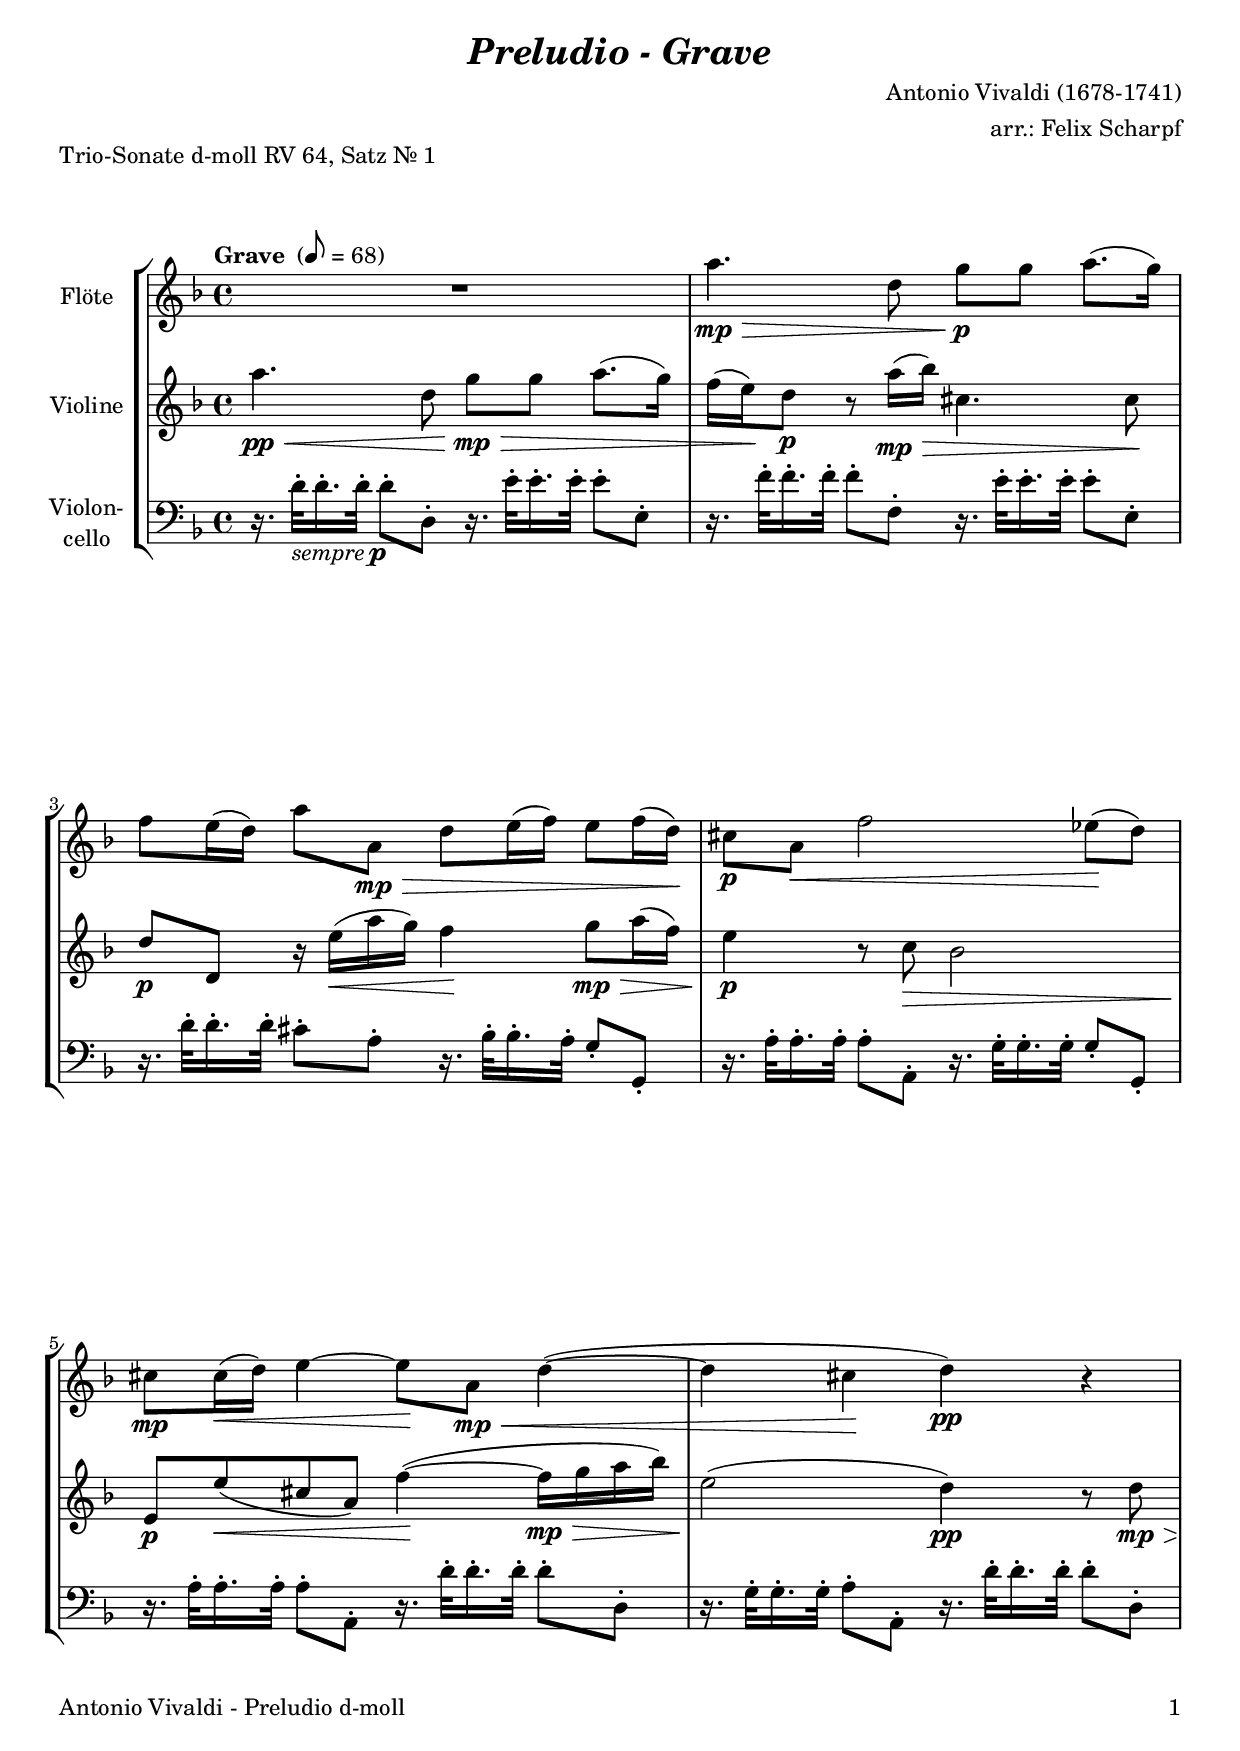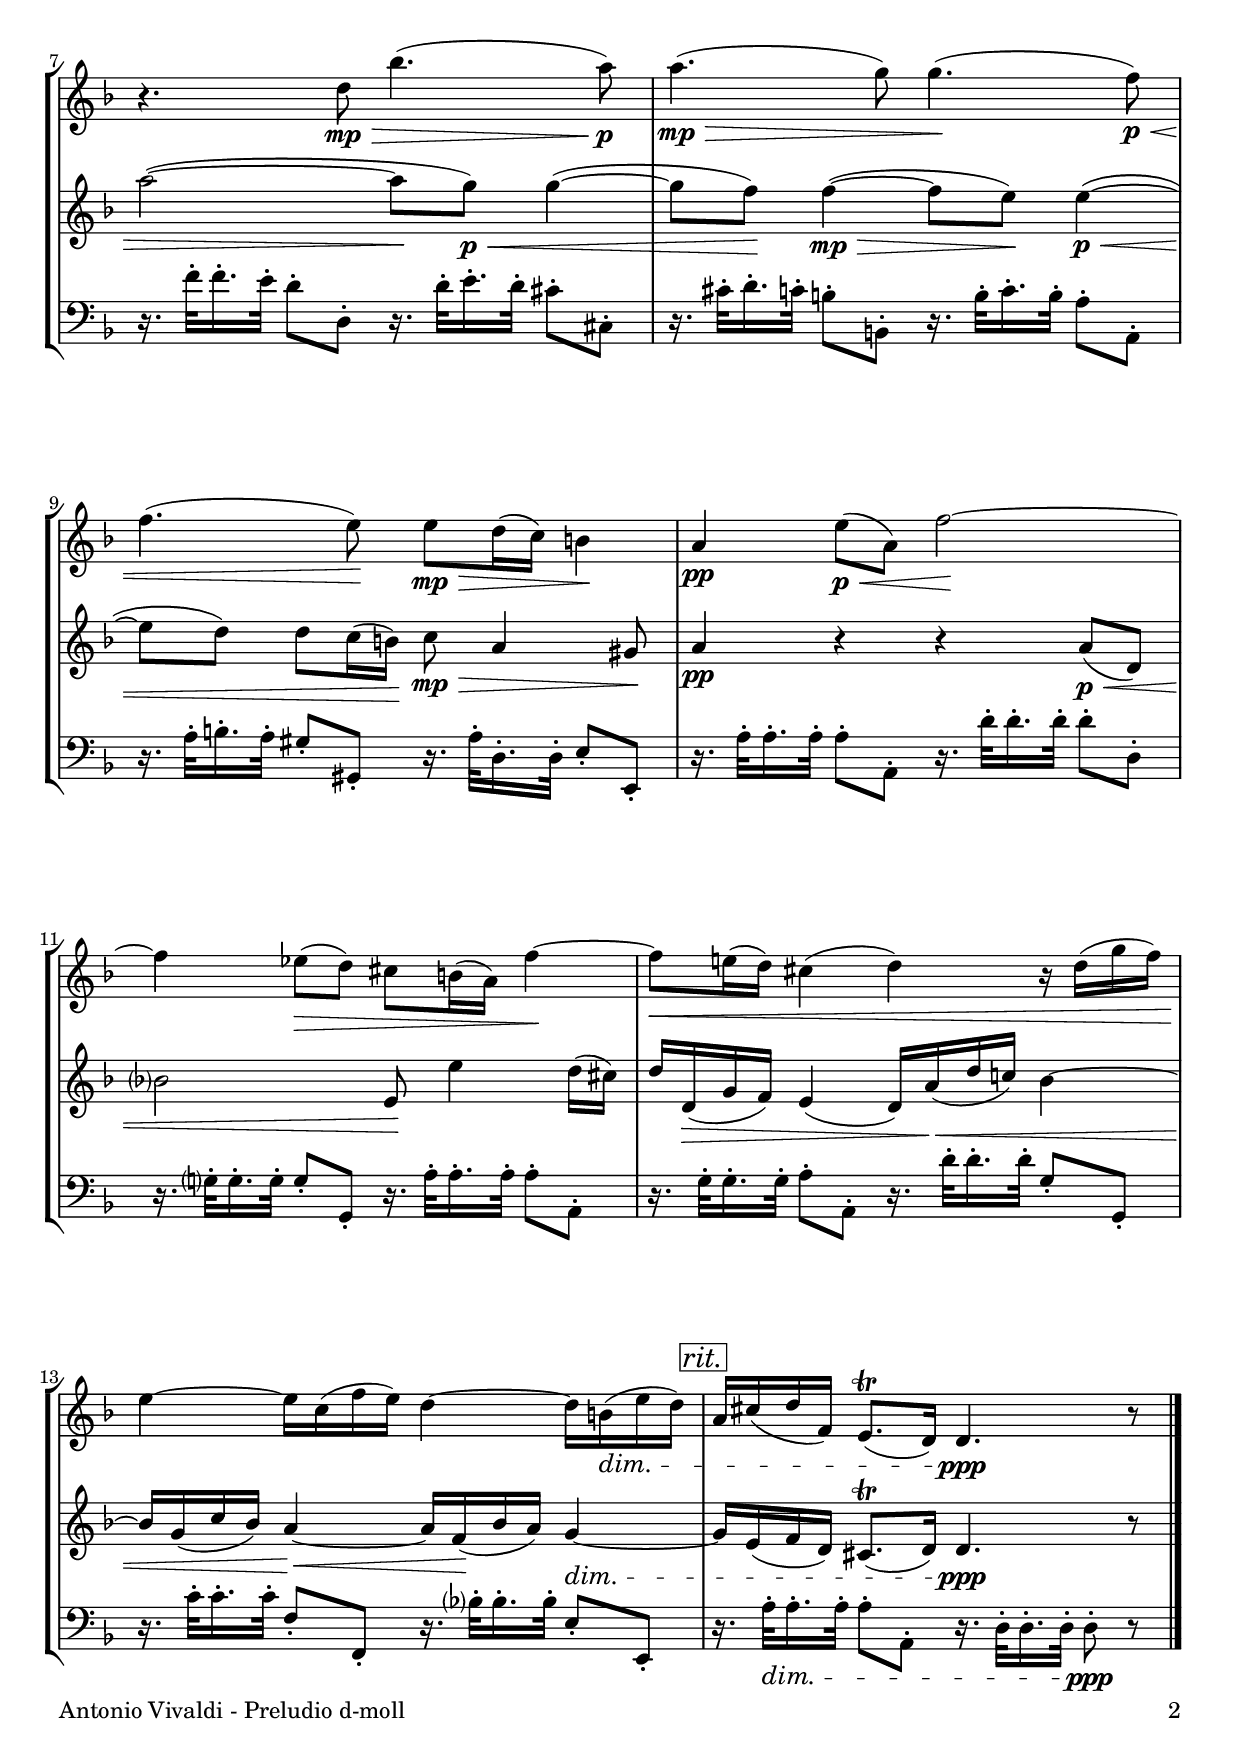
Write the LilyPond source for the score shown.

\version "2.24.4"
\include "deutsch.ly"

#(set-global-staff-size 20)

\header {
  title     = \markup \bold \italic "Preludio - Grave"
  composer  = "Antonio Vivaldi (1678-1741)"
  arranger  = "arr.: Felix Scharpf"
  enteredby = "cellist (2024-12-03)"
  piece     = "Trio-Sonate d-moll RV 64, Satz Nr. 1"
}

voiceconsts = {
  \key d \minor
  \time 4/4
  \clef "treble"
%  \numericTimeSignature
  \compressEmptyMeasures
  % Set default beaming for all staves
%  \set Timing.beamExceptions = #'()
%  \set Timing.baseMoment     = #(ly:make-moment 1 4)
%  \set Timing.beatStructure  = #'(1 1 1)
  \tempo "Grave " 8=68
}

mifl = "flute"
mist = "string ensemble 1"
mivl = "violin"
miba = "cello"
mipz = "pizzicato strings"

rit  = \mark \markup \box \italic "rit."
semp = \markup { \italic "sempre" \dynamic p }

va = \relative c''' {
  \voiceconsts

  R1
  a4.\mp\> d,8 g\!\p g a8.( g16)
  f8 e16(\! d) a'8 a,\mp\> d e16( f) e8 f16( d)\!
  cis8\p a\< f'2 es8(\! d)

  cis\mp cis16(\< d) e4~ e8\! a,\mp\< d4(~
  d cis\! d)\pp r
  r4. d8\mp\> b'4.( a8)\!\p
  a4.(\mp\> g8) g4.(\! f8)\p\<
  f4.( e8)\! e\mp\> d16( c) h4\!

  a\pp e'8(\p\< a,) f'2~\!
  f4 es8(\> d) cis h16( a) f'4~\!
  f8\< e!16( d) cis4( d) r16 d( g f)
  e4~\! e16 c( f e) d4~ d16 h(\dim e d) \rit

  a cis( d f,) e8.(\trill d16) d4.\ppp r8 \bar "|."
}

vb = \relative c''' {
  \voiceconsts

  a4.\pp\< d,8 g\!\mp\> g a8.( g16)
  f( e)\! d8\p r a'16(\mp\> b) cis,4. cis8\!
  d\p d, r16 e'(\< a g) f4\! g8\mp\> a16( f)
  e4\!\p r8 c\> b2

  e,8\!\p e'(\< cis a) f'4(~\! f16\mp\> g a b)
  e,2(\! d4)\pp r8 d\mp\>
  a'2(~ a8\! g)\p\< g4(~
  g8 f)\! f4(~\mp\> f8 e)\! e4(~\p\<

  e8 d) d c16( h)\! c8\mp\> a4 gis8\!
  a4\pp r r a8(\p\< d,)
  b'?2 e,8\! e'4 d16( cis)
  d d,(\> g f) e4( d16) a'(\< d c!) b4~

  b16 g( c b) a4~\< a16 f(\! b a) g4~\dim \rit
  g16 e( f d) cis8.(\trill d16) d4.\ppp r8 \bar "|."
}

vc = \relative c' {
  \voiceconsts
  \clef "bass"

  r16. d32-._\semp d16.-. d32-. d8-. d,-. r16. e'32-. e16.-. e32-. e8-. e,-.
  r16. f'32-. f16.-. f32-. f8-. f,-. r16. e'32-. e16.-. e32-. e8-. e,-.
  
  r16. d'32-. d16.-. d32-. cis8-. a-. r16. b32-. b16.-. a32-. g8-. g,-.
  r16. a'32-. a16.-. a32-. a8-. a,-. r16. g'32-. g16.-. g32-. g8-. g,-.
  
  r16. a'32-. a16.-. a32-. a8-. a,-. r16. d'32-. d16.-. d32-. d8-. d,-.
  r16. g32-. g16.-. g32-. a8-. a,-. r16. d'32-. d16.-. d32-. d8-. d,-.
  
  r16. f'32-. f16.-. e32-. d8-. d,-. r16. d'32-. e16.-. d32-. cis8-. cis,-.
  r16. cis'32-. d16.-. c32-. h8-. h,-. r16. h'32-. c16.-. h32-. a8-. a,-.
  
  r16. a'32-. h16.-. a32-. gis8-. gis,-. r16. a'32-. d,16.-. d32-. e8-. e,-.
  r16. a'32-. a16.-. a32-. a8-. a,-. r16. d'32-. d16.-. d32-. d8-. d,-.
  
  r16. g?32-. g16.-. g32-. g8-. g,-. r16. a'32-. a16.-. a32-. a8-. a,-.
  r16. g'32-. g16.-. g32-. a8-. a,-. r16. d'32-. d16.-. d32-. g,8-. g,-.
  
  r16. c'32-. c16.-. c32-. f,8-. f,-. r16. b'?32-. b16.-. b32-. e,8-. e,-. \rit
  r16. a'32-.\dim a16.-. a32-. a8-. a,-. r16. d32-. d16.-. d32-. d8-.\ppp r \bar "|."
}


music = \new StaffGroup <<
      \new Staff {
	\set Staff.midiInstrument = \mifl
	\set Staff.instrumentName = \markup \center-column { "Flöte" }
	\transpose b b { \va }
      }

      \new Staff {
	\set Staff.midiInstrument = \mivl
	\set Staff.instrumentName = \markup \center-column { "Violine" }
	\transpose b b { \vb }
      }

      \new Staff {
	\set Staff.midiInstrument = \miba
	\set Staff.instrumentName = \markup \center-column { "Violon-" "cello" }
	\transpose b b { \vc }
      }
>>

\book {
   \paper {
    print-page-number = ##t
    print-first-page-number = ##t
    ragged-last-bottom = ##f
    oddHeaderMarkup = \markup \null
    evenHeaderMarkup = \markup \null
    oddFooterMarkup = \markup {
      \fill-line {
        \if \should-print-page-number
        "Antonio Vivaldi - Preludio d-moll" \fromproperty #'page:page-number-string
      }
    }
    evenFooterMarkup = \oddFooterMarkup
  } \score {
    \music
    \layout {}
  }

  \score {
    \unfoldRepeats \music

    \midi {
      \context {
        \Score
      }
    }
  }
}